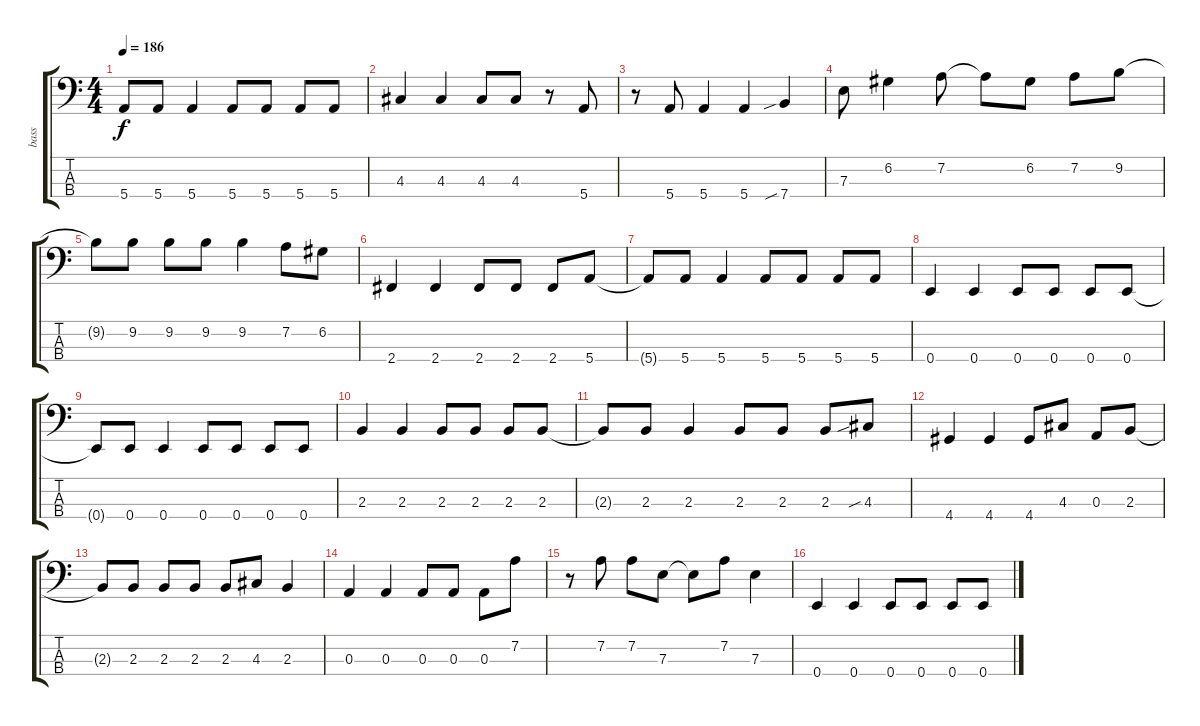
\track ("bass" "bass") {instrument electricbasspick}
\staff {score tabs}
\tuning (G2 D2 A1 E1) {hide}
\ts (4 4)
\tempo 186
\clef f4
\ks c
5.4{t}.8{dy f} 5.4.8 5.4.4 5.4.8 5.4.8 5.4.8 5.4.8 |
4.3.4 4.3.4 4.3.8 4.3.8 r.8 5.4.8 |
r.8 5.4.8 5.4.4 5.4.4 7.4{sib}.4 |
7.3.8 6.2.4 7.2.8 7.2{t}.8 6.2.8 7.2.8 9.2.8 |
9.2{t}.8 9.2.8 9.2.8 9.2.8 9.2.4 7.2.8 6.2.8 |
2.4.4 2.4.4 2.4.8 2.4.8 2.4.8 5.4.8 |
5.4{t}.8 5.4.8 5.4.4 5.4.8 5.4.8 5.4.8 5.4.8 |
0.4.4 0.4.4 0.4.8 0.4.8 0.4.8 0.4.8 |
0.4{t}.8 0.4.8 0.4.4 0.4.8 0.4.8 0.4.8 0.4.8 |
2.3.4 2.3.4 2.3.8 2.3.8 2.3.8 2.3.8 |
2.3{t}.8 2.3.8 2.3.4 2.3.8 2.3.8 2.3.8 4.3{sib}.8 |
4.4.4 4.4.4 4.4.8 4.3.8 0.3.8 2.3.8 |
2.3{t}.8 2.3.8 2.3.8 2.3.8 2.3.8 4.3.8 2.3.4 |
0.3.4 0.3.4 0.3.8 0.3.8 0.3.8 7.2.8 |
r.8 7.2.8 7.2.8 7.3.8 7.3{t}.8 7.2.8 7.3.4 |
0.4.4 0.4.4 0.4.8 0.4.8 0.4.8 0.4.8
